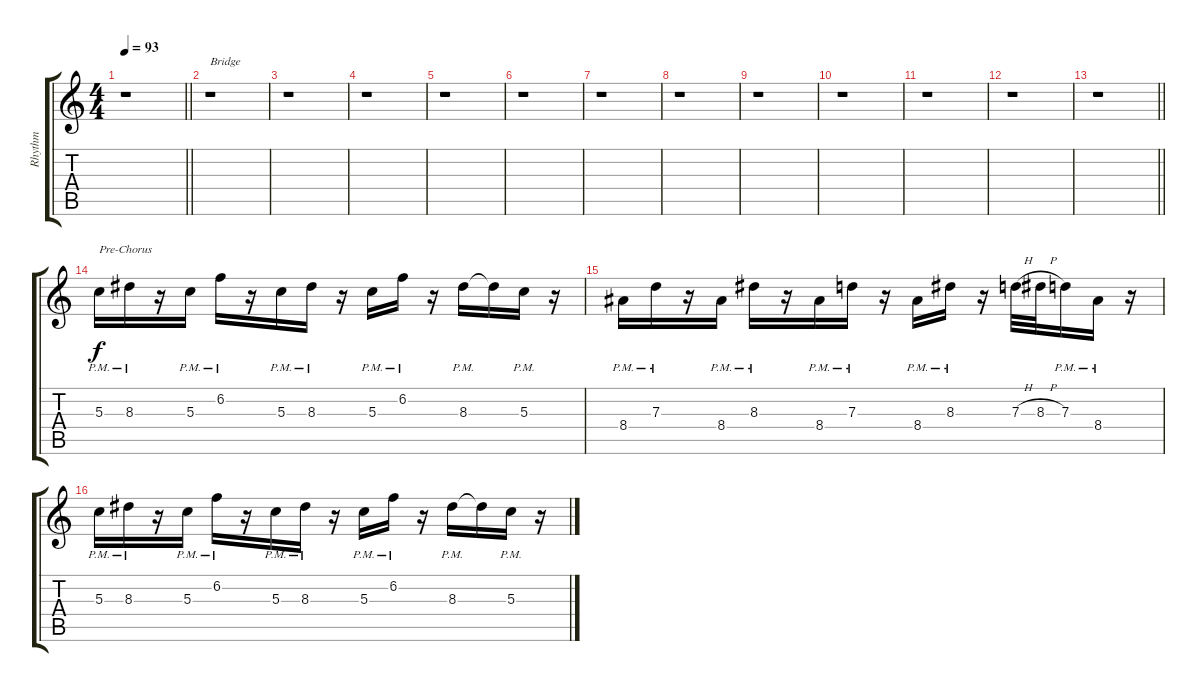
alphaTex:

\track ("Rhythm" "Rhythm") {instrument distortionguitar}
\staff {score tabs}
\tuning (E4 B3 G3 D3 A2 E2) {hide}
\ts (4 4)
\tempo 93
\clef g2
\barLineRight lightlight
\ks c
r.1{dy f} |
r.1{txt "Bridge"} |
r.1 |
r.1 |
r.1 |
r.1 |
r.1 |
r.1 |
r.1 |
r.1 |
r.1 |
r.1 |
\barLineRight lightlight
r.1 |
5.3{pm}.16{txt "Pre-Chorus"} 8.3{pm}.16 r.16 5.3{pm}.16 6.2{pm}.16 r.16 5.3{pm}.16 8.3{pm}.16 r.16 5.3{pm}.16 6.2{pm}.16 r.16 8.3{pm}.16 8.3{t}.16 5.3{pm}.16 r.16 |
8.4{pm}.16 7.3{pm}.16 r.16 8.4{pm}.16 8.3{pm}.16 r.16 8.4{pm}.16 7.3{pm}.16 r.16 8.4{pm}.16 8.3{pm}.16 r.16 7.3{h}.32 8.3{h}.32 7.3{pm}.16 8.4{pm}.16 r.16 |
5.3{pm}.16 8.3{pm}.16 r.16 5.3{pm}.16 6.2{pm}.16 r.16 5.3{pm}.16 8.3{pm}.16 r.16 5.3{pm}.16 6.2{pm}.16 r.16 8.3{pm}.16 8.3{t}.16 5.3{pm}.16 r.16
